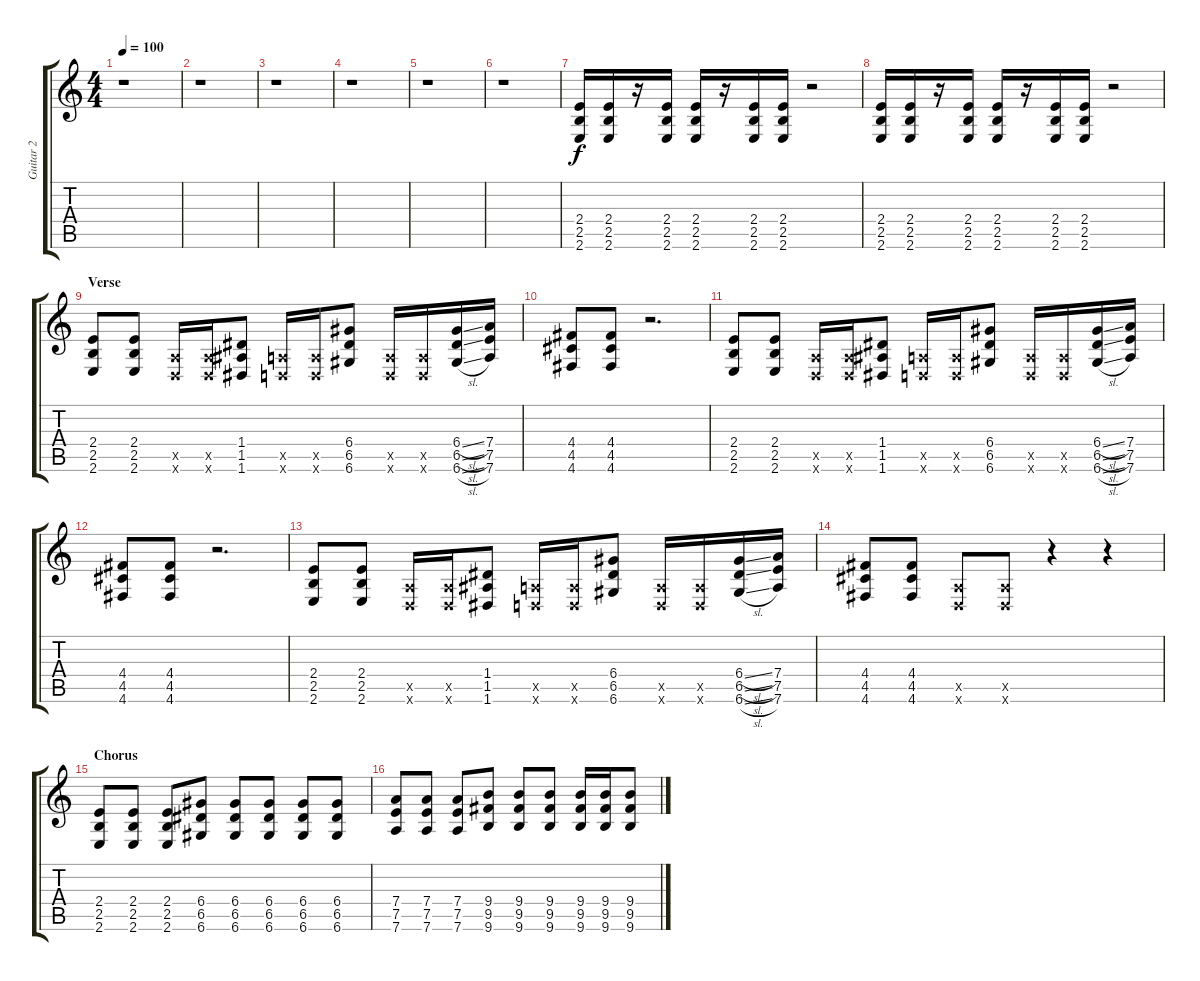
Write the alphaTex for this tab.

\track ("Guitar 2" "Guitar 2") {instrument distortionguitar}
\staff {score tabs}
\tuning (E4 B3 G3 D3 A2 D2) {hide}
\ts (4 4)
\tempo 100
\clef g2
\ks c
r.1{dy f instrument distortionguitar} |
r.1 |
r.1 |
r.1 |
r.1 |
r.1 |
(2.4 2.5 2.6).16{balance 8} (2.4 2.5 2.6).16 r.16 (2.4 2.5 2.6).16 (2.4 2.5 2.6).16 r.16 (2.4 2.5 2.6).16 (2.4 2.5 2.6).16 r.2 |
(2.4 2.5 2.6).16{balance 8} (2.4 2.5 2.6).16 r.16 (2.4 2.5 2.6).16 (2.4 2.5 2.6).16 r.16 (2.4 2.5 2.6).16 (2.4 2.5 2.6).16 r.2 |
\section ("" "Verse")
(2.4 2.5 2.6).8{balance 16 instrument distortionguitar} (2.4 2.5 2.6).8 (0.5{x} 0.6{x}).16 (0.5{x} 0.6{x}).16 (1.4 1.5 1.6).8 (0.5{x} 0.6{x}).16 (0.5{x} 0.6{x}).16 (6.4 6.5 6.6).8 (0.5{x} 0.6{x}).16 (0.5{x} 0.6{x}).16 (6.4{sl} 6.5{sl} 6.6{sl}).16 (7.4 7.5 7.6).16 |
(4.4 4.5 4.6).8 (4.4 4.5 4.6).8 r.2{d} |
(2.4 2.5 2.6).8{balance 16} (2.4 2.5 2.6).8 (0.5{x} 0.6{x}).16 (0.5{x} 0.6{x}).16 (1.4 1.5 1.6).8 (0.5{x} 0.6{x}).16 (0.5{x} 0.6{x}).16 (6.4 6.5 6.6).8 (0.5{x} 0.6{x}).16 (0.5{x} 0.6{x}).16 (6.4{sl} 6.5{sl} 6.6{sl}).16 (7.4 7.5 7.6).16 |
(4.4 4.5 4.6).8 (4.4 4.5 4.6).8 r.2{d} |
(2.4 2.5 2.6).8{balance 16} (2.4 2.5 2.6).8 (0.5{x} 0.6{x}).16 (0.5{x} 0.6{x}).16 (1.4 1.5 1.6).8 (0.5{x} 0.6{x}).16 (0.5{x} 0.6{x}).16 (6.4 6.5 6.6).8 (0.5{x} 0.6{x}).16 (0.5{x} 0.6{x}).16 (6.4{sl} 6.5{sl} 6.6{sl}).16 (7.4 7.5 7.6).16 |
(4.4 4.5 4.6).8 (4.4 4.5 4.6).8 (0.5{x} 0.6{x}).8 (0.5{x} 0.6{x}).8 r.4 r.4 |
\section ("" "Chorus")
(2.4 2.5 2.6).8 (2.4 2.5 2.6).8 (2.4 2.5 2.6).8 (6.4 6.5 6.6).8 (6.4 6.5 6.6).8 (6.4 6.5 6.6).8 (6.4 6.5 6.6).8 (6.4 6.5 6.6).8 |
(7.4 7.5 7.6).8 (7.4 7.5 7.6).8 (7.4 7.5 7.6).8 (9.4 9.5 9.6).8 (9.4 9.5 9.6).8 (9.4 9.5 9.6).8 (9.4 9.5 9.6).16 (9.4 9.5 9.6).16 (9.4 9.5 9.6).8
